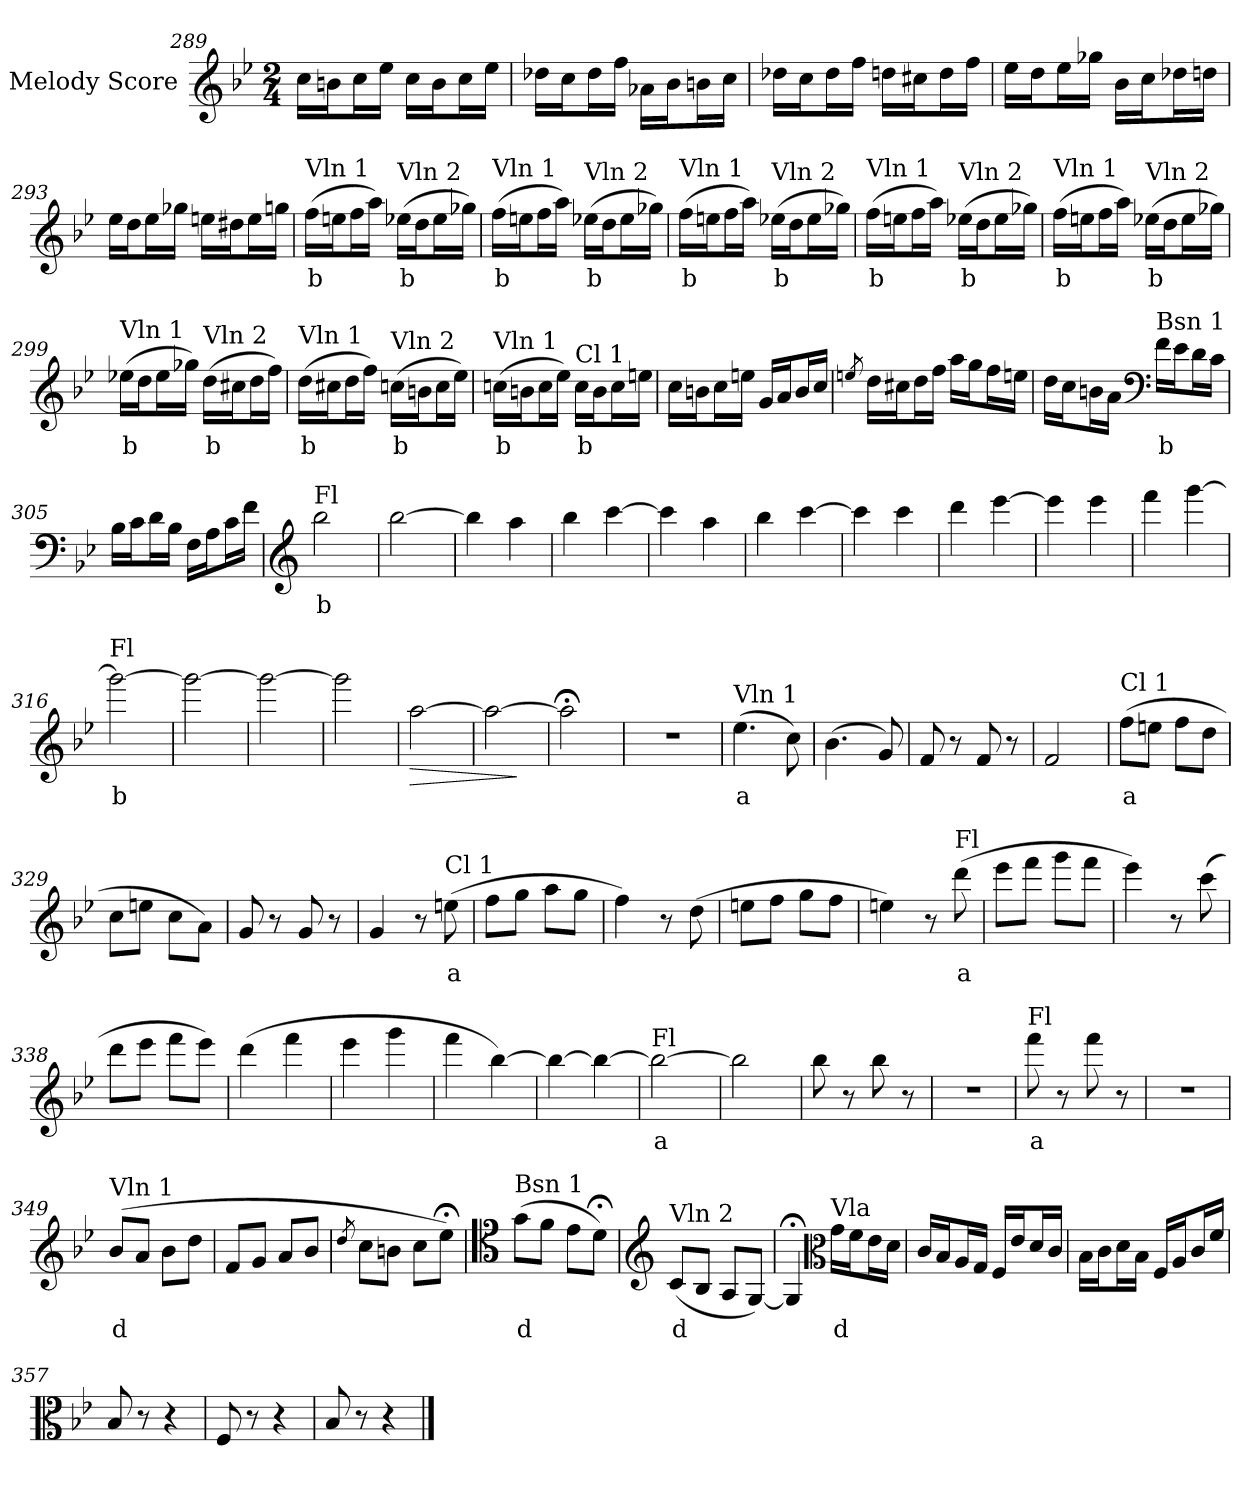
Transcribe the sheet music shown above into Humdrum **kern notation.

**kern	**text	**dynam
*part1	*part1	*part1
*staff1	*staff1	*staff1
*I"Melody Score	*	*
*clefG2	*	*
*k[b-e-]	*	*
*M2/4	*	*
=289	=289	=289
16cc\LL	.	.
16bn\J	.	.
16cc\L	.	.
16ee-\JJ	.	.
16cc\LL	.	.
16b\J	.	.
16cc\L	.	.
16ee-\JJ	.	.
=290	=290	=290
16dd-X\LL	.	.
16cc\J	.	.
16dd-\L	.	.
16ff\JJ	.	.
16a-X\LL	.	.
16b-\J	.	.
16bn\L	.	.
16cc\JJ	.	.
=291	=291	=291
16dd-X\LL	.	.
16cc\J	.	.
16dd-\L	.	.
16ff\JJ	.	.
16ddn\LL	.	.
16cc#X\J	.	.
16dd\L	.	.
16ff\JJ	.	.
=292	=292	=292
16ee-\LL	.	.
16dd\J	.	.
16ee-\L	.	.
16gg-X\JJ	.	.
16b-\LL	.	.
16cc\J	.	.
16dd-X\L	.	.
16ddn\JJ	.	.
=293	=293	=293
16ee-\LL	.	.
16dd\J	.	.
16ee-\L	.	.
16gg-X\JJ	.	.
16een\LL	.	.
16dd#X\J	.	.
16ee\L	.	.
16ggn\JJ	.	.
=294	=294	=294
!LO:TX:a:t=Vln 1	!	!
!	!LO:LY:b:color=#FF0000	!
(16ff\LL	b	.
16een\J	.	.
16ff\L	.	.
16aa\JJ)	.	.
!LO:TX:a:t=Vln 2	!	!
!	!LO:LY:b:color=#FF0000	!
(16ee-\LL	b	.
16dd\J	.	.
16ee-\L	.	.
16gg-X\JJ)	.	.
=295	=295	=295
!LO:TX:a:t=Vln 1	!	!
!	!LO:LY:b:color=#FF0000	!
(16ff\LL	b	.
16een\J	.	.
16ff\L	.	.
16aa\JJ)	.	.
!LO:TX:a:t=Vln 2	!	!
!	!LO:LY:b:color=#FF0000	!
(16ee-\LL	b	.
16dd\J	.	.
16ee-\L	.	.
16gg-X\JJ)	.	.
=296	=296	=296
!LO:TX:a:t=Vln 1	!	!
!	!LO:LY:b:color=#FF0000	!
(16ff\LL	b	.
16een\J	.	.
16ff\L	.	.
16aa\JJ)	.	.
!LO:TX:a:t=Vln 2	!	!
!	!LO:LY:b:color=#FF0000	!
(16ee-\LL	b	.
16dd\J	.	.
16ee-\L	.	.
16gg-X\JJ)	.	.
=297	=297	=297
!LO:TX:a:t=Vln 1	!	!
!	!LO:LY:b:color=#FF0000	!
(16ff\LL	b	.
16een\J	.	.
16ff\L	.	.
16aa\JJ)	.	.
!LO:TX:a:t=Vln 2	!	!
!	!LO:LY:b:color=#FF0000	!
(16ee-\LL	b	.
16dd\J	.	.
16ee-\L	.	.
16gg-X\JJ)	.	.
=298	=298	=298
!LO:TX:a:t=Vln 1	!	!
!	!LO:LY:b:color=#FF0000	!
(16ff\LL	b	.
16een\J	.	.
16ff\L	.	.
16aa\JJ)	.	.
!LO:TX:a:t=Vln 2	!	!
!	!LO:LY:b:color=#FF0000	!
(16ee-\LL	b	.
16dd\J	.	.
16ee-\L	.	.
16gg-X\JJ)	.	.
=299	=299	=299
!LO:TX:a:t=Vln 1	!	!
!	!LO:LY:b:color=#FF0000	!
(16ee-X\LL	b	.
16dd\J	.	.
16ee-\L	.	.
16gg-X\JJ)	.	.
!LO:TX:a:t=Vln 2	!	!
!	!LO:LY:b:color=#FF0000	!
(16dd\LL	b	.
16cc#X\J	.	.
16dd\L	.	.
16ff\JJ)	.	.
=300	=300	=300
!LO:TX:a:t=Vln 1	!	!
!	!LO:LY:b:color=#FF0000	!
(16dd\LL	b	.
16cc#X\J	.	.
16dd\L	.	.
16ff\JJ)	.	.
!LO:TX:a:t=Vln 2	!	!
!	!LO:LY:b:color=#FF0000	!
(16ccn\LL	b	.
16bn\J	.	.
16cc\L	.	.
16ee-\JJ)	.	.
=301	=301	=301
!LO:TX:a:t=Vln 1	!	!
!	!LO:LY:b:color=#FF0000	!
(16ccn\LL	b	.
16bn\J	.	.
16cc\L	.	.
16ee-\JJ)	.	.
!LO:TX:a:t=Cl 1	!	!
!	!LO:LY:b:color=#FF0000	!
16cc\LL	b	.
16b\J	.	.
16cc\L	.	.
16ee\JJ	.	.
=302	=302	=302
16cc\LL	.	.
16b\J	.	.
16cc\L	.	.
16ee\JJ	.	.
16g/LL	.	.
16a/J	.	.
16b/L	.	.
16cc/JJ	.	.
=303	=303	=303
8qee/	.	.
16dd\LL	.	.
16cc#X\J	.	.
16dd\L	.	.
16ff\JJ	.	.
16aa\LL	.	.
16gg\J	.	.
16ff\L	.	.
16ee\JJ	.	.
=304	=304	=304
16dd\LL	.	.
16cc\J	.	.
16b\L	.	.
16a\JJ	.	.
*clefF4	*	*
!LO:TX:a:t=Bsn 1	!	!
!	!LO:LY:b:color=#FF0000	!
16f\LL	b	.
16e-\J	.	.
16d\L	.	.
16c\JJ	.	.
=305	=305	=305
16B-\LL	.	.
16c\J	.	.
16d\L	.	.
16B-\JJ	.	.
16F\LL	.	.
16A\J	.	.
16c\L	.	.
16f\JJ	.	.
=306	=306	=306
*clefG2	*	*
!LO:TX:a:t=Fl	!	!
!	!LO:LY:b:color=#FF0000	!
2bb-\	b	.
=307	=307	=307
[2bb-\	.	.
=308	=308	=308
4bb-\]	.	.
4aa\	.	.
=309	=309	=309
4bb-\	.	.
[4ccc\	.	.
=310	=310	=310
4ccc\]	.	.
4aa\	.	.
=311	=311	=311
4bb-\	.	.
[4ccc\	.	.
=312	=312	=312
4ccc\]	.	.
4ccc\	.	.
=313	=313	=313
4ddd\	.	.
[4eee-\	.	.
=314	=314	=314
4eee-\]	.	.
4eee-\	.	.
=315	=315	=315
4fff\	.	.
[4ggg\	.	.
=316	=316	=316
!LO:TX:a:t=Fl	!	!
!	!LO:LY:b:color=#FF0000	!
2ggg\_	b	.
=317	=317	=317
2ggg\_	.	.
=318	=318	=318
2ggg\_	.	.
=319	=319	=319
2ggg\]	.	.
=320	=320	=320
!	!	!LO:HP:b
[2aa\	.	>
=321	=321	=321
2aa\_	.	.
.	.	]
=322	=322	=322
2aa;<\]	.	.
=323	=323	=323
2r	.	.
=324	=324	=324
!LO:TX:a:t=Vln 1	!	!
!	!LO:LY:b:color=#FF0000	!
(4.ee-\	a	.
8cc\)	.	.
=325	=325	=325
(4.b-\	.	.
8g/)	.	.
=326	=326	=326
8f/	.	.
8r	.	.
8f/	.	.
8r	.	.
=327	=327	=327
2f/	.	.
=328	=328	=328
!LO:TX:a:t=Cl 1	!	!
!	!LO:LY:b:color=#FF0000	!
(8ff\L	a	.
8ee\J	.	.
8ff\L	.	.
8dd\J	.	.
=329	=329	=329
8cc\L	.	.
8ee\J	.	.
8cc\L	.	.
8a\J)	.	.
=330	=330	=330
8g/	.	.
8r	.	.
8g/	.	.
8r	.	.
=331	=331	=331
4g/	.	.
8r	.	.
!LO:TX:a:t=Cl 1	!	!
!	!LO:LY:b:color=#FF0000	!
(8ee\	a	.
=332	=332	=332
8ff\L	.	.
8gg\J	.	.
8aa\L	.	.
8gg\J	.	.
=333	=333	=333
4ff\)	.	.
8r	.	.
(8dd\	.	.
=334	=334	=334
8ee\L	.	.
8ff\J	.	.
8gg\L	.	.
8ff\J	.	.
=335	=335	=335
4ee\)	.	.
8r	.	.
!LO:TX:a:t=Fl	!	!
!	!LO:LY:b:color=#FF0000	!
(8ddd\	a	.
=336	=336	=336
8eee-\L	.	.
8fff\J	.	.
8ggg\L	.	.
8fff\J	.	.
=337	=337	=337
4eee-\)	.	.
8r	.	.
(8ccc\	.	.
=338	=338	=338
8ddd\L	.	.
8eee-\J	.	.
8fff\L	.	.
8eee-\J)	.	.
=339	=339	=339
(4ddd\	.	.
4fff\	.	.
=340	=340	=340
4eee-\	.	.
4ggg\	.	.
=341	=341	=341
4fff\	.	.
[4bb-\)	.	.
=342	=342	=342
4bb-\_	.	.
4bb-\_	.	.
=343	=343	=343
!LO:TX:a:t=Fl	!	!
!	!LO:LY:b:color=#FF0000	!
2bb-\_	a	.
=344	=344	=344
2bb-\]	.	.
=345	=345	=345
8bb-\	.	.
8r	.	.
8bb-\	.	.
8r	.	.
=346	=346	=346
2r	.	.
=347	=347	=347
!LO:TX:a:t=Fl	!	!
!	!LO:LY:b:color=#FF0000	!
8fff\	a	.
8r	.	.
8fff\	.	.
8r	.	.
=348	=348	=348
2r	.	.
=349	=349	=349
!LO:TX:a:t=Vln 1	!	!
!	!LO:LY:b:color=#FF0000	!
(8b-/L	d	.
8a/J	.	.
8b-\L	.	.
8dd\J	.	.
=350	=350	=350
8f/L	.	.
8g/J	.	.
8a/L	.	.
8b-/J	.	.
=351	=351	=351
8qdd/	.	.
8cc\L	.	.
8bn\J	.	.
8cc\L	.	.
8ee-;<\J)	.	.
=352	=352	=352
*clefC4	*	*
!LO:TX:a:t=Bsn 1	!	!
!	!LO:LY:b:color=#FF0000	!
(8g\L	d	.
8f\J	.	.
8e-\L	.	.
8d;<\J)	.	.
=353	=353	=353
*clefG2	*	*
!LO:TX:a:t=Vln 2	!	!
!	!LO:LY:b:color=#FF0000	!
(8c/L	d	.
8B-/J	.	.
8A/L	.	.
[8G/J)	.	.
=354	=354	=354
4G;</]	.	.
*clefC3	*	*
!LO:TX:a:t=Vla	!	!
!	!LO:LY:b:color=#FF0000	!
16g\LL	d	.
16f\J	.	.
16e-\L	.	.
16d\JJ	.	.
=355	=355	=355
16c/LL	.	.
16B-/J	.	.
16A/L	.	.
16G/JJ	.	.
16F/LL	.	.
16e-/J	.	.
16d/L	.	.
16c/JJ	.	.
=356	=356	=356
16B-\LL	.	.
16c\J	.	.
16d\L	.	.
16B-\JJ	.	.
16F/LL	.	.
16A/J	.	.
16c/L	.	.
16f/JJ	.	.
=357	=357	=357
8B-/	.	.
8r	.	.
4r	.	.
=358	=358	=358
8F/	.	.
8r	.	.
4r	.	.
=359	=359	=359
8B-/	.	.
8r	.	.
4r	.	.
==	==	==
*-	*-	*-
